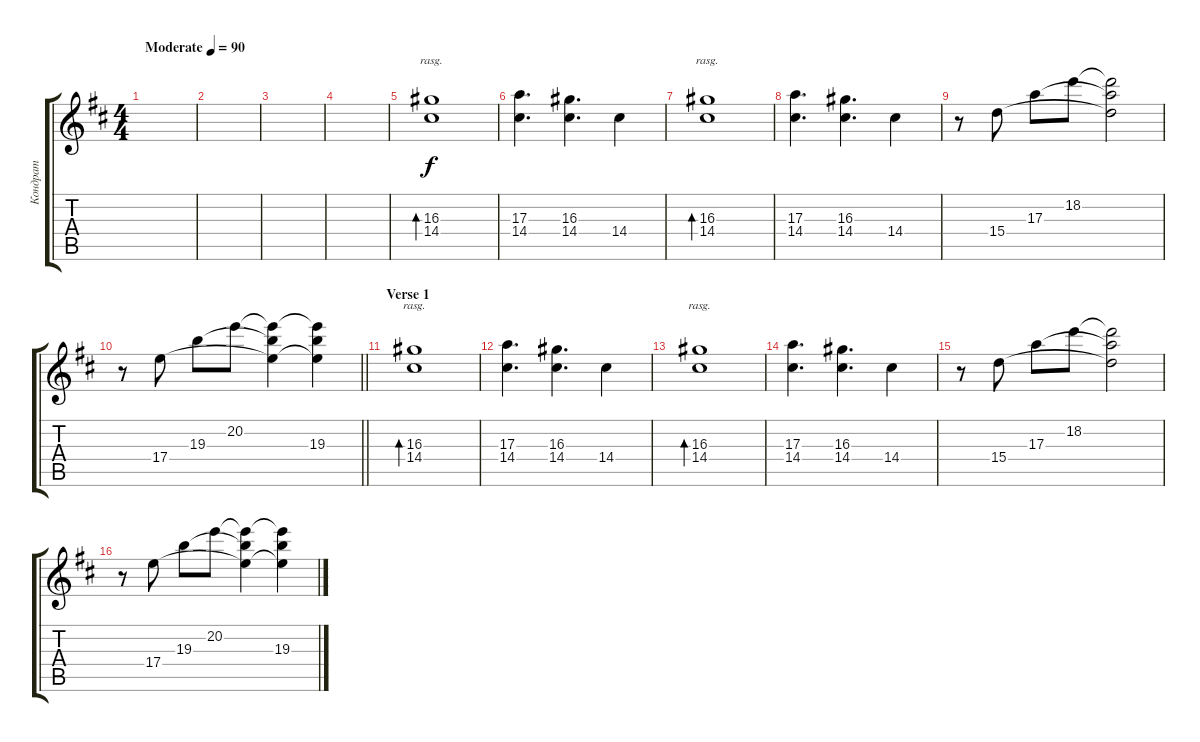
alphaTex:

\track ("Кондрат" "Кондрат") {instrument electricguitarclean}
\staff {score tabs}
\tuning (Db4 Ab3 E3 B2 Gb2 B1) {hide}
\ts (4 4)
\tempo (90 "Moderate")
\clef g2
\ks bminor
|
|
|
|
(16.3 14.4).1{bd 120 rasg ii} |
(17.3 14.4).4{d} (16.3 14.4).4{d} 14.4.4 |
(16.3 14.4).1{bd 120 rasg ii} |
(17.3 14.4).4{d} (16.3 14.4).4{d} 14.4.4 |
r.8 15.4.8 17.3.8 18.2.8 (18.2{t} 17.3{t} 15.4{t}).2 |
\barLineRight lightlight
r.8 17.4.8 19.3.8 20.2.8 (20.2{t} 19.3{t} 17.4{t}).4 (20.2{t} 19.3 17.4{t}).4 |
\section ("" "Verse 1")
(16.3 14.4).1{bd 120 rasg ii} |
(17.3 14.4).4{d} (16.3 14.4).4{d} 14.4.4 |
(16.3 14.4).1{bd 120 rasg ii} |
(17.3 14.4).4{d} (16.3 14.4).4{d} 14.4.4 |
r.8 15.4.8 17.3.8 18.2.8 (18.2{t} 17.3{t} 15.4{t}).2 |
r.8 17.4.8 19.3.8 20.2.8 (20.2{t} 19.3{t} 17.4{t}).4 (20.2{t} 19.3 17.4{t}).4
